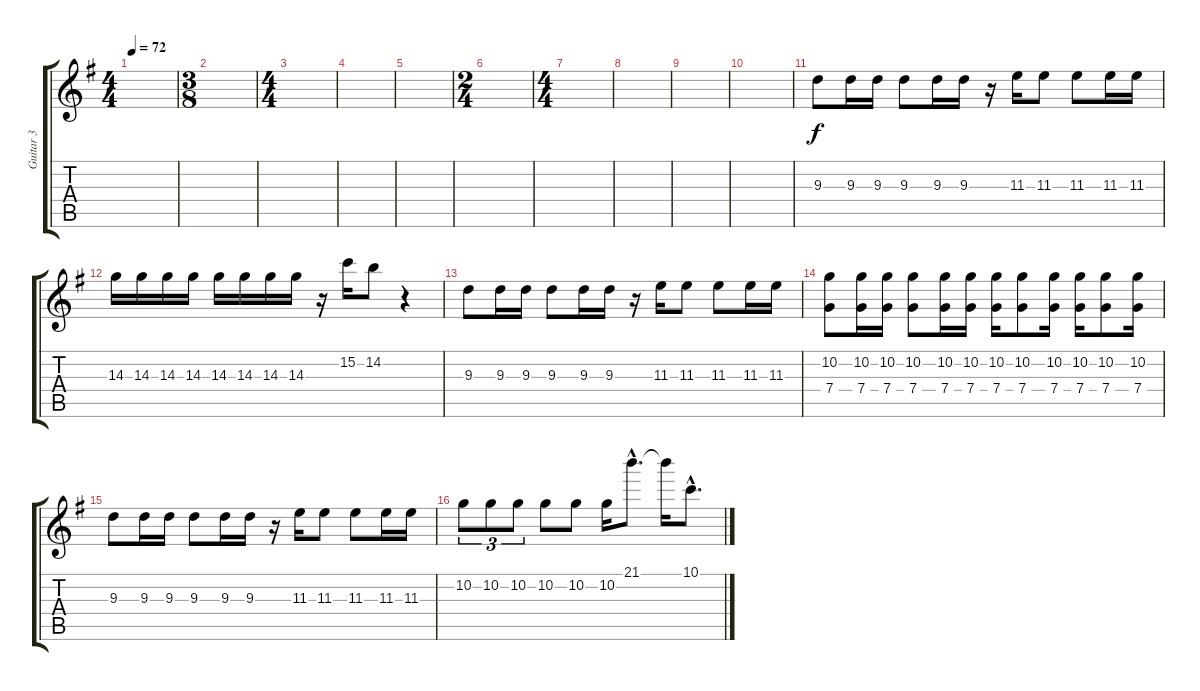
\track ("Guitar 3" "Guitar 3") {instrument distortionguitar}
\staff {score tabs}
\tuning (D4 A3 F3 C3 G2 C2) {hide}
\ts (4 4)
\tempo 72
\clef g2
\ks g
|
\ts (3 8)
|
\ts (4 4)
|
|
|
\ts (2 4)
|
\ts (4 4)
|
|
|
|
9.3.8 9.3.16 9.3.16 9.3.8 9.3.16 9.3.16 r.16 11.3.16 11.3.8 11.3.8 11.3.16 11.3.16 |
14.3.16 14.3.16 14.3.16 14.3.16 14.3.16 14.3.16 14.3.16 14.3.16 r.16 15.2.16 14.2.8 r.4 |
9.3.8 9.3.16 9.3.16 9.3.8 9.3.16 9.3.16 r.16 11.3.16 11.3.8 11.3.8 11.3.16 11.3.16 |
(10.2 7.4).8 (10.2 7.4).16 (10.2 7.4).16 (10.2 7.4).8 (10.2 7.4).16 (10.2 7.4).16 (10.2 7.4).16 (10.2 7.4).8 (10.2 7.4).16 (10.2 7.4).16 (10.2 7.4).8 (10.2 7.4).16 |
9.3.8 9.3.16 9.3.16 9.3.8 9.3.16 9.3.16 r.16 11.3.16 11.3.8 11.3.8 11.3.16 11.3.16 |
10.2.8{tu (3 2)} 10.2.8{tu (3 2)} 10.2.8{tu (3 2)} 10.2.8 10.2.8 10.2.16 21.1{hac}.8{d} 21.1{t}.16 10.1{hac}.8{d}
